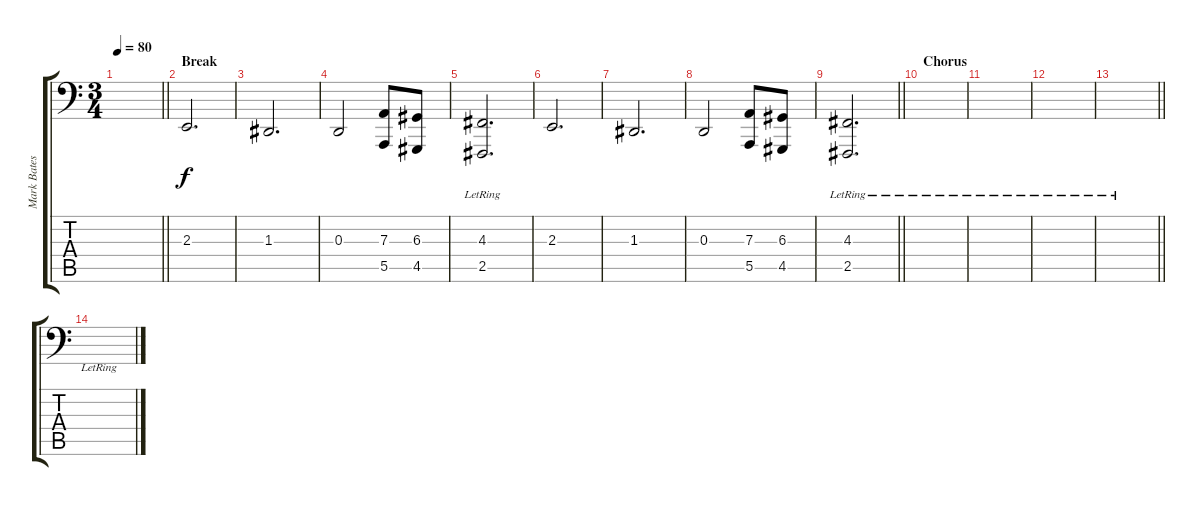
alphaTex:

\track ("Mark Bates (Piano LH)" "Mark Bates") {instrument acousticgrandpiano}
\staff {score tabs}
\tuning (C3 G2 D2 A1 E1 B0) {hide}
\ts (3 4)
\tempo 80
\clef f4
\barLineRight lightlight
\ks c
|
\section ("" "Break")
2.3.2{d} |
1.3.2{d} |
0.3.2 (7.3 5.5).8 (6.3 4.5).8 |
(4.3{lr} 2.5).2{d} |
2.3.2{d} |
1.3.2{d} |
0.3.2 (7.3 5.5).8 (6.3 4.5).8 |
\barLineRight lightlight
(4.3{lr} 2.5).2{d} |
\section ("" "Chorus")
|
|
|
\barLineRight lightlight
|
\section ("" "")
